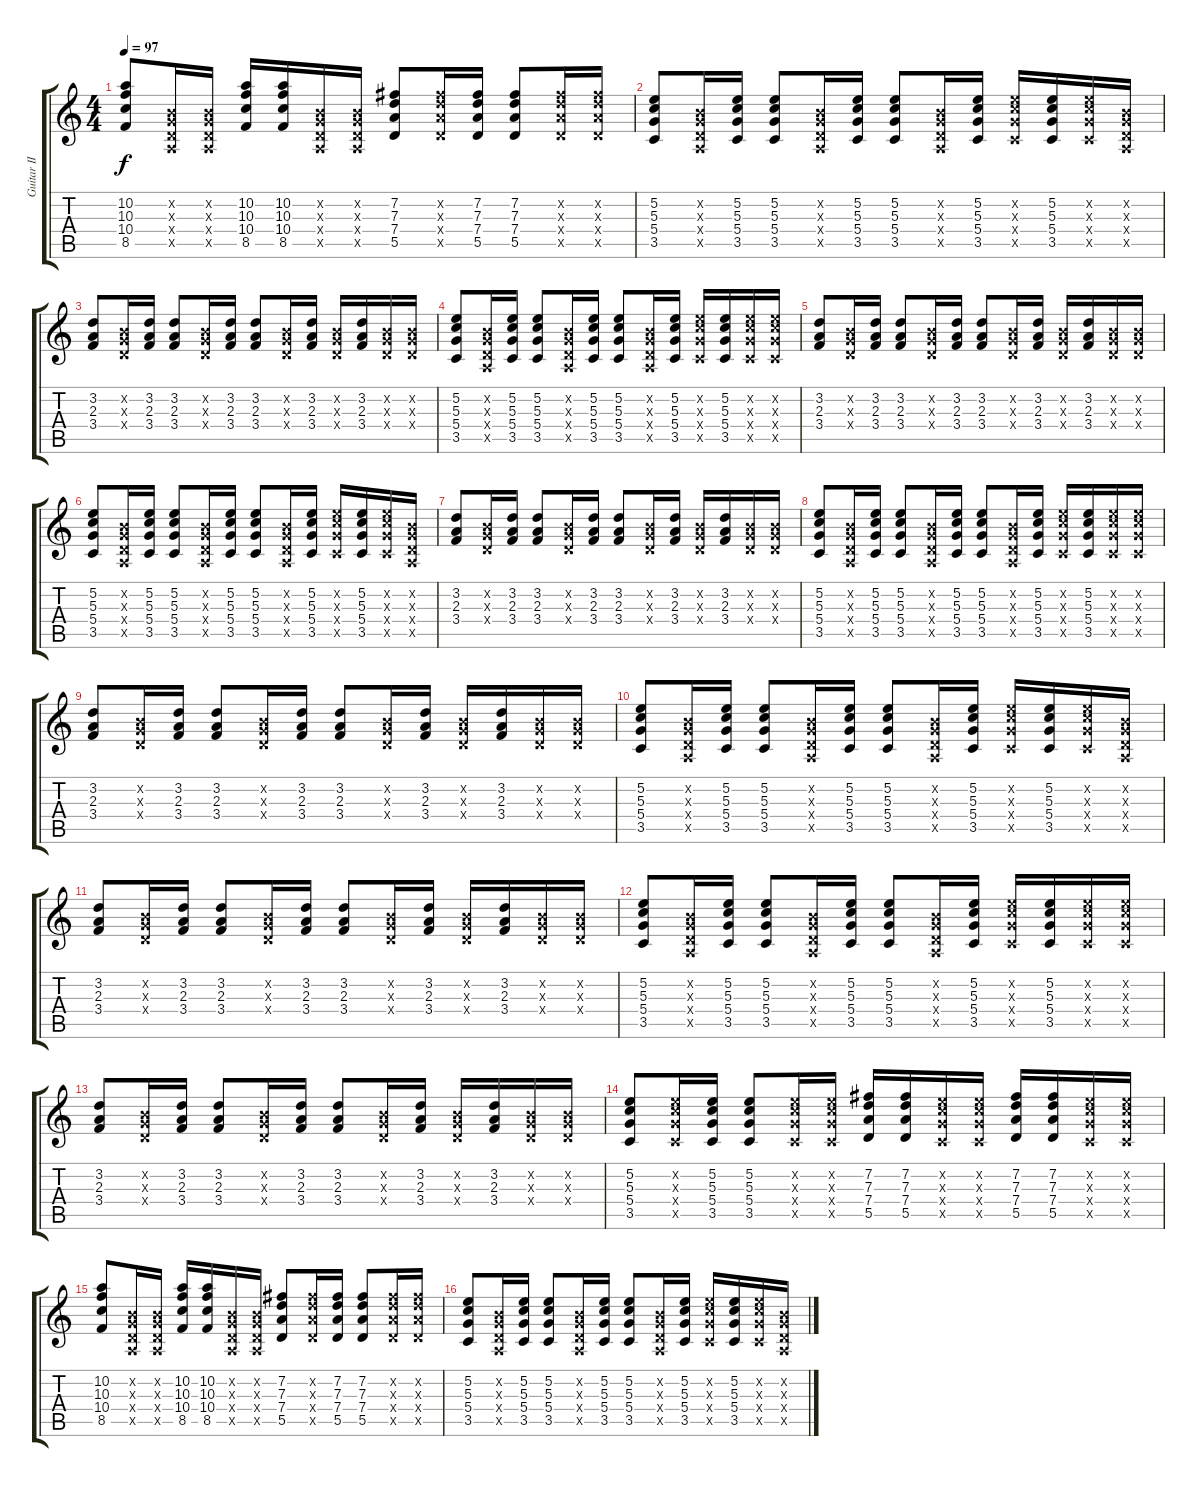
\track ("Guitar II" "Guitar II") {instrument electricguitarclean}
\staff {score tabs}
\tuning (E4 B3 G3 D3 A2 E2) {hide}
\ts (4 4)
\tempo 97
\clef g2
\ks c
(10.2 10.3 10.4 8.5).8{dy f} (0.2{x} 0.3{x} 0.4{x} 0.5{x}).16 (0.2{x} 0.3{x} 0.4{x} 0.5{x}).16 (10.2 10.3 10.4 8.5).16 (10.2 10.3 10.4 8.5).16 (0.2{x} 0.3{x} 0.4{x} 0.5{x}).16 (0.2{x} 0.3{x} 0.4{x} 0.5{x}).16 (7.2 7.3 7.4 5.5).8 (7.2{x} 7.3{x} 7.4{x} 5.5{x}).16 (7.2 7.3 7.4 5.5).16 (7.2 7.3 7.4 5.5).8 (7.2{x} 7.3{x} 7.4{x} 5.5{x}).16 (7.2{x} 7.3{x} 7.4{x} 5.5{x}).16 |
(5.2 5.3 5.4 3.5).8 (0.2{x} 0.3{x} 0.4{x} 0.5{x}).16 (5.2 5.3 5.4 3.5).16 (5.2 5.3 5.4 3.5).8 (0.2{x} 0.3{x} 0.4{x} 0.5{x}).16 (5.2 5.3 5.4 3.5).16 (5.2 5.3 5.4 3.5).8 (0.2{x} 0.3{x} 0.4{x} 0.5{x}).16 (5.2 5.3 5.4 3.5).16 (5.2{x} 5.3{x} 5.4{x} 3.5{x}).16 (5.2 5.3 5.4 3.5).16 (5.2{x} 5.3{x} 5.4{x} 3.5{x}).16 (0.2{x} 0.3{x} 0.4{x} 0.5{x}).16 |
(3.2 2.3 3.4).8 (0.2{x} 0.3{x} 0.4{x}).16 (3.2 2.3 3.4).16 (3.2 2.3 3.4).8 (0.2{x} 0.3{x} 0.4{x}).16 (3.2 2.3 3.4).16 (3.2 2.3 3.4).8 (0.2{x} 0.3{x} 0.4{x}).16 (3.2 2.3 3.4).16 (0.2{x} 0.3{x} 0.4{x}).16 (3.2 2.3 3.4).16 (0.2{x} 0.3{x} 0.4{x}).16 (0.2{x} 0.3{x} 0.4{x}).16 |
(5.2 5.3 5.4 3.5).8 (0.2{x} 0.3{x} 0.4{x} 0.5{x}).16 (5.2 5.3 5.4 3.5).16 (5.2 5.3 5.4 3.5).8 (0.2{x} 0.3{x} 0.4{x} 0.5{x}).16 (5.2 5.3 5.4 3.5).16 (5.2 5.3 5.4 3.5).8 (0.2{x} 0.3{x} 0.4{x} 0.5{x}).16 (5.2 5.3 5.4 3.5).16 (5.2{x} 5.3{x} 5.4{x} 3.5{x}).16 (5.2 5.3 5.4 3.5).16 (5.2{x} 5.3{x} 5.4{x} 3.5{x}).16 (5.2{x} 5.3{x} 5.4{x} 3.5{x}).16 |
(3.2 2.3 3.4).8 (0.2{x} 0.3{x} 0.4{x}).16 (3.2 2.3 3.4).16 (3.2 2.3 3.4).8 (0.2{x} 0.3{x} 0.4{x}).16 (3.2 2.3 3.4).16 (3.2 2.3 3.4).8 (0.2{x} 0.3{x} 0.4{x}).16 (3.2 2.3 3.4).16 (0.2{x} 0.3{x} 0.4{x}).16 (3.2 2.3 3.4).16 (0.2{x} 0.3{x} 0.4{x}).16 (0.2{x} 0.3{x} 0.4{x}).16 |
(5.2 5.3 5.4 3.5).8 (0.2{x} 0.3{x} 0.4{x} 0.5{x}).16 (5.2 5.3 5.4 3.5).16 (5.2 5.3 5.4 3.5).8 (0.2{x} 0.3{x} 0.4{x} 0.5{x}).16 (5.2 5.3 5.4 3.5).16 (5.2 5.3 5.4 3.5).8 (0.2{x} 0.3{x} 0.4{x} 0.5{x}).16 (5.2 5.3 5.4 3.5).16 (5.2{x} 5.3{x} 5.4{x} 3.5{x}).16 (5.2 5.3 5.4 3.5).16 (5.2{x} 5.3{x} 5.4{x} 3.5{x}).16 (0.2{x} 0.3{x} 0.4{x} 0.5{x}).16 |
(3.2 2.3 3.4).8 (0.2{x} 0.3{x} 0.4{x}).16 (3.2 2.3 3.4).16 (3.2 2.3 3.4).8 (0.2{x} 0.3{x} 0.4{x}).16 (3.2 2.3 3.4).16 (3.2 2.3 3.4).8 (0.2{x} 0.3{x} 0.4{x}).16 (3.2 2.3 3.4).16 (0.2{x} 0.3{x} 0.4{x}).16 (3.2 2.3 3.4).16 (0.2{x} 0.3{x} 0.4{x}).16 (0.2{x} 0.3{x} 0.4{x}).16 |
(5.2 5.3 5.4 3.5).8 (0.2{x} 0.3{x} 0.4{x} 0.5{x}).16 (5.2 5.3 5.4 3.5).16 (5.2 5.3 5.4 3.5).8 (0.2{x} 0.3{x} 0.4{x} 0.5{x}).16 (5.2 5.3 5.4 3.5).16 (5.2 5.3 5.4 3.5).8 (0.2{x} 0.3{x} 0.4{x} 0.5{x}).16 (5.2 5.3 5.4 3.5).16 (5.2{x} 5.3{x} 5.4{x} 3.5{x}).16 (5.2 5.3 5.4 3.5).16 (5.2{x} 5.3{x} 5.4{x} 3.5{x}).16 (5.2{x} 5.3{x} 5.4{x} 3.5{x}).16 |
(3.2 2.3 3.4).8 (0.2{x} 0.3{x} 0.4{x}).16 (3.2 2.3 3.4).16 (3.2 2.3 3.4).8 (0.2{x} 0.3{x} 0.4{x}).16 (3.2 2.3 3.4).16 (3.2 2.3 3.4).8 (0.2{x} 0.3{x} 0.4{x}).16 (3.2 2.3 3.4).16 (0.2{x} 0.3{x} 0.4{x}).16 (3.2 2.3 3.4).16 (0.2{x} 0.3{x} 0.4{x}).16 (0.2{x} 0.3{x} 0.4{x}).16 |
(5.2 5.3 5.4 3.5).8 (0.2{x} 0.3{x} 0.4{x} 0.5{x}).16 (5.2 5.3 5.4 3.5).16 (5.2 5.3 5.4 3.5).8 (0.2{x} 0.3{x} 0.4{x} 0.5{x}).16 (5.2 5.3 5.4 3.5).16 (5.2 5.3 5.4 3.5).8 (0.2{x} 0.3{x} 0.4{x} 0.5{x}).16 (5.2 5.3 5.4 3.5).16 (5.2{x} 5.3{x} 5.4{x} 3.5{x}).16 (5.2 5.3 5.4 3.5).16 (5.2{x} 5.3{x} 5.4{x} 3.5{x}).16 (0.2{x} 0.3{x} 0.4{x} 0.5{x}).16 |
(3.2 2.3 3.4).8 (0.2{x} 0.3{x} 0.4{x}).16 (3.2 2.3 3.4).16 (3.2 2.3 3.4).8 (0.2{x} 0.3{x} 0.4{x}).16 (3.2 2.3 3.4).16 (3.2 2.3 3.4).8 (0.2{x} 0.3{x} 0.4{x}).16 (3.2 2.3 3.4).16 (0.2{x} 0.3{x} 0.4{x}).16 (3.2 2.3 3.4).16 (0.2{x} 0.3{x} 0.4{x}).16 (0.2{x} 0.3{x} 0.4{x}).16 |
(5.2 5.3 5.4 3.5).8 (0.2{x} 0.3{x} 0.4{x} 0.5{x}).16 (5.2 5.3 5.4 3.5).16 (5.2 5.3 5.4 3.5).8 (0.2{x} 0.3{x} 0.4{x} 0.5{x}).16 (5.2 5.3 5.4 3.5).16 (5.2 5.3 5.4 3.5).8 (0.2{x} 0.3{x} 0.4{x} 0.5{x}).16 (5.2 5.3 5.4 3.5).16 (5.2{x} 5.3{x} 5.4{x} 3.5{x}).16 (5.2 5.3 5.4 3.5).16 (5.2{x} 5.3{x} 5.4{x} 3.5{x}).16 (5.2{x} 5.3{x} 5.4{x} 3.5{x}).16 |
(3.2 2.3 3.4).8 (0.2{x} 0.3{x} 0.4{x}).16 (3.2 2.3 3.4).16 (3.2 2.3 3.4).8 (0.2{x} 0.3{x} 0.4{x}).16 (3.2 2.3 3.4).16 (3.2 2.3 3.4).8 (0.2{x} 0.3{x} 0.4{x}).16 (3.2 2.3 3.4).16 (0.2{x} 0.3{x} 0.4{x}).16 (3.2 2.3 3.4).16 (0.2{x} 0.3{x} 0.4{x}).16 (0.2{x} 0.3{x} 0.4{x}).16 |
(5.2 5.3 5.4 3.5).8 (5.2{x} 5.3{x} 5.4{x} 3.5{x}).16 (5.2 5.3 5.4 3.5).16 (5.2 5.3 5.4 3.5).8 (5.2{x} 5.3{x} 5.4{x} 3.5{x}).16 (5.2{x} 5.3{x} 5.4{x} 3.5{x}).16 (7.2 7.3 7.4 5.5).16 (7.2 7.3 7.4 5.5).16 (5.2{x} 5.3{x} 5.4{x} 3.5{x}).16 (5.2{x} 5.3{x} 5.4{x} 3.5{x}).16 (7.2 7.3 7.4 5.5).16 (7.2 7.3 7.4 5.5).16 (5.2{x} 5.3{x} 5.4{x} 3.5{x}).16 (5.2{x} 5.3{x} 5.4{x} 3.5{x}).16 |
(10.2 10.3 10.4 8.5).8 (0.2{x} 0.3{x} 0.4{x} 0.5{x}).16 (0.2{x} 0.3{x} 0.4{x} 0.5{x}).16 (10.2 10.3 10.4 8.5).16 (10.2 10.3 10.4 8.5).16 (0.2{x} 0.3{x} 0.4{x} 0.5{x}).16 (0.2{x} 0.3{x} 0.4{x} 0.5{x}).16 (7.2 7.3 7.4 5.5).8 (7.2{x} 7.3{x} 7.4{x} 5.5{x}).16 (7.2 7.3 7.4 5.5).16 (7.2 7.3 7.4 5.5).8 (7.2{x} 7.3{x} 7.4{x} 5.5{x}).16 (7.2{x} 7.3{x} 7.4{x} 5.5{x}).16 |
(5.2 5.3 5.4 3.5).8 (0.2{x} 0.3{x} 0.4{x} 0.5{x}).16 (5.2 5.3 5.4 3.5).16 (5.2 5.3 5.4 3.5).8 (0.2{x} 0.3{x} 0.4{x} 0.5{x}).16 (5.2 5.3 5.4 3.5).16 (5.2 5.3 5.4 3.5).8 (0.2{x} 0.3{x} 0.4{x} 0.5{x}).16 (5.2 5.3 5.4 3.5).16 (5.2{x} 5.3{x} 5.4{x} 3.5{x}).16 (5.2 5.3 5.4 3.5).16 (5.2{x} 5.3{x} 5.4{x} 3.5{x}).16 (0.2{x} 0.3{x} 0.4{x} 0.5{x}).16
